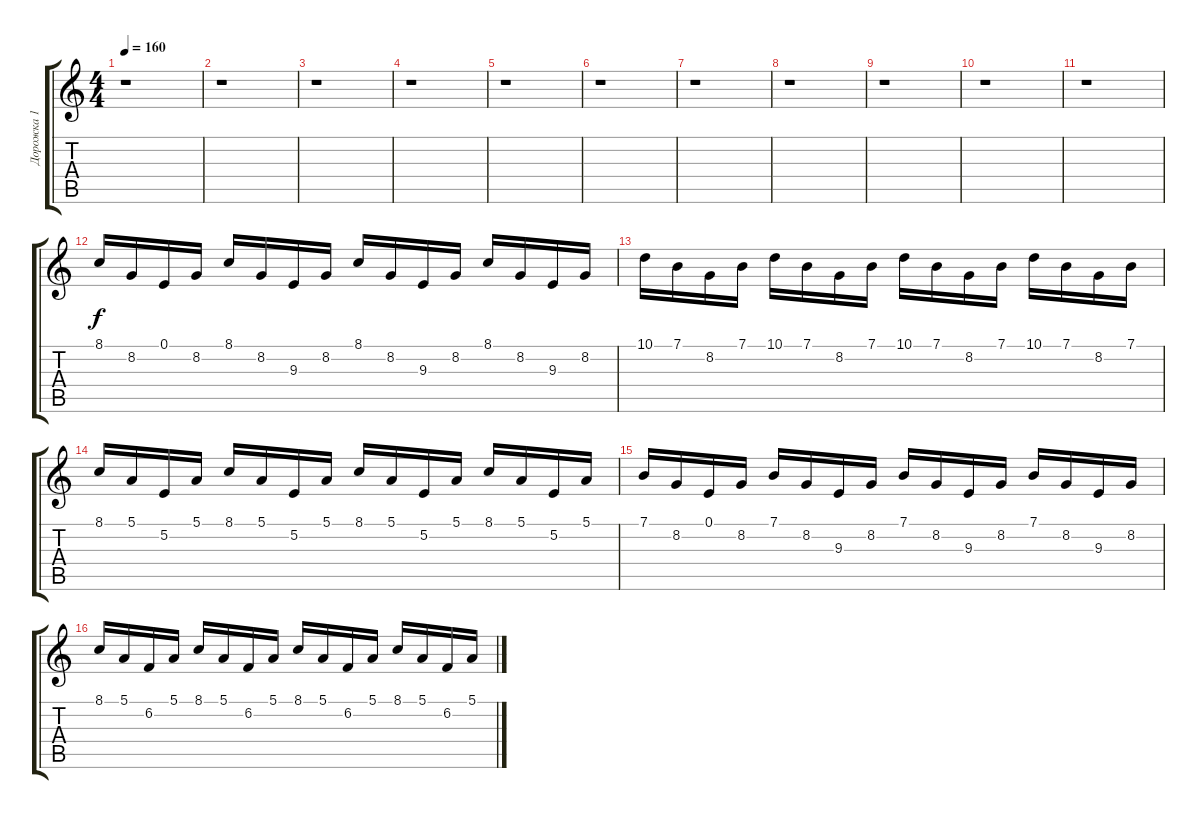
\track ("Дорожка 1" "Дорожка 1") {instrument clavinet}
\staff {score tabs}
\tuning (E4 B3 G3 D3 A2 E2) {hide}
\ts (4 4)
\tempo 160
\clef g2
\ks c
r.1{dy f} |
r.1 |
r.1 |
r.1 |
r.1 |
r.1 |
r.1 |
r.1 |
r.1 |
r.1 |
r.1 |
8.1.16 8.2.16 0.1.16 8.2.16 8.1.16 8.2.16 9.3.16 8.2.16 8.1.16 8.2.16 9.3.16 8.2.16 8.1.16 8.2.16 9.3.16 8.2.16 |
10.1.16 7.1.16 8.2.16 7.1.16 10.1.16 7.1.16 8.2.16 7.1.16 10.1.16 7.1.16 8.2.16 7.1.16 10.1.16 7.1.16 8.2.16 7.1.16 |
8.1.16 5.1.16 5.2.16 5.1.16 8.1.16 5.1.16 5.2.16 5.1.16 8.1.16 5.1.16 5.2.16 5.1.16 8.1.16 5.1.16 5.2.16 5.1.16 |
7.1.16 8.2.16 0.1.16 8.2.16 7.1.16 8.2.16 9.3.16 8.2.16 7.1.16 8.2.16 9.3.16 8.2.16 7.1.16 8.2.16 9.3.16 8.2.16 |
8.1.16 5.1.16 6.2.16 5.1.16 8.1.16 5.1.16 6.2.16 5.1.16 8.1.16 5.1.16 6.2.16 5.1.16 8.1.16 5.1.16 6.2.16 5.1.16
